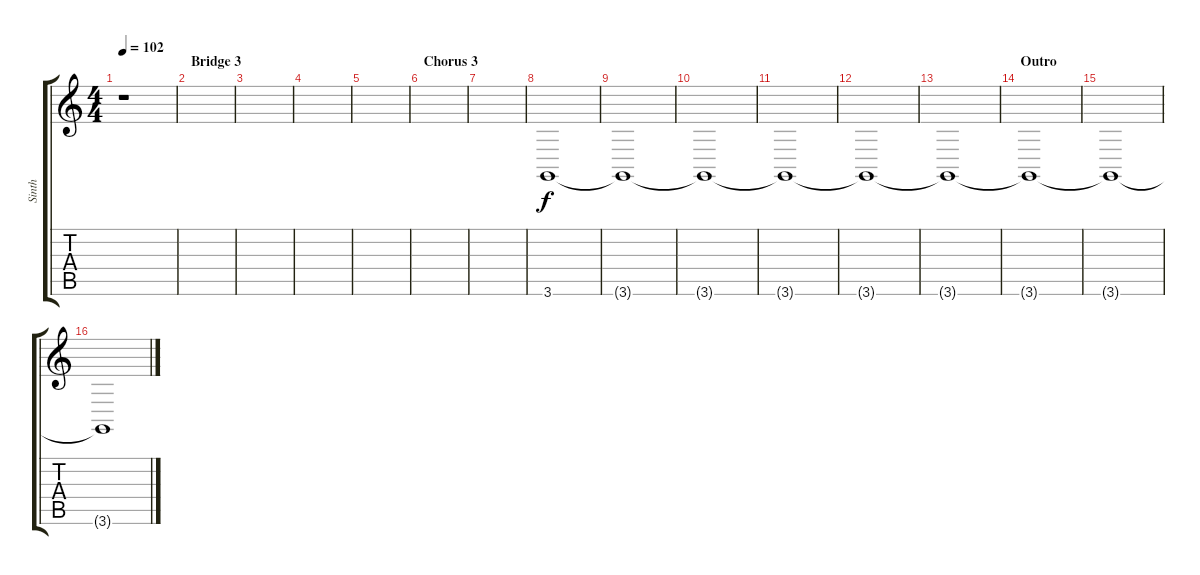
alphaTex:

\track ("Sinth" "Sinth") {instrument lead2sawtooth}
\staff {score tabs}
\tuning (E4 B3 G3 D3 A2 E2) {hide}
\ts (4 4)
\tempo 102
\clef g2
\ks c
r.1{dy f} |
\section ("" "Bridge 3")
|
|
|
|
\section ("" "Chorus 3")
|
|
3.6.1 |
3.6{t}.1 |
3.6{t}.1 |
3.6{t}.1 |
3.6{t}.1 |
3.6{t}.1 |
\section ("" "Outro")
3.6{t}.1 |
3.6{t}.1 |
3.6{t}.1
